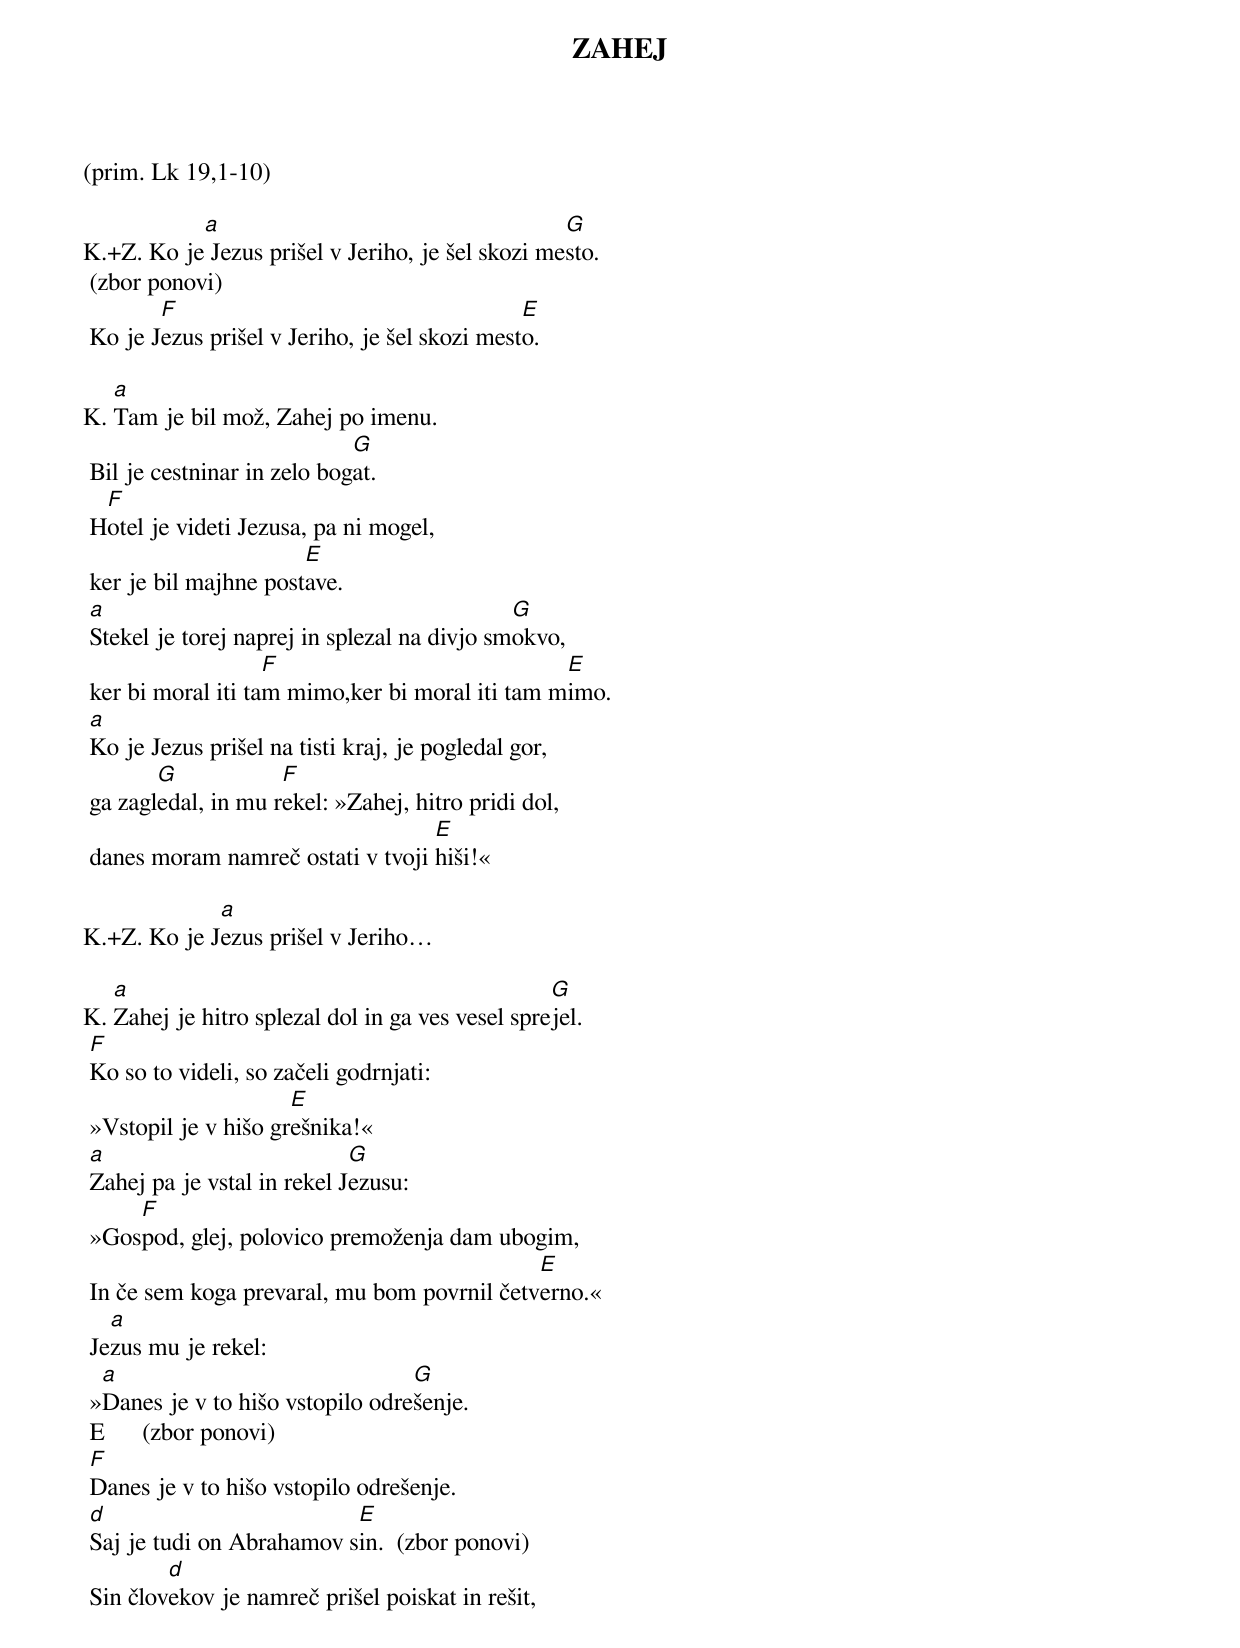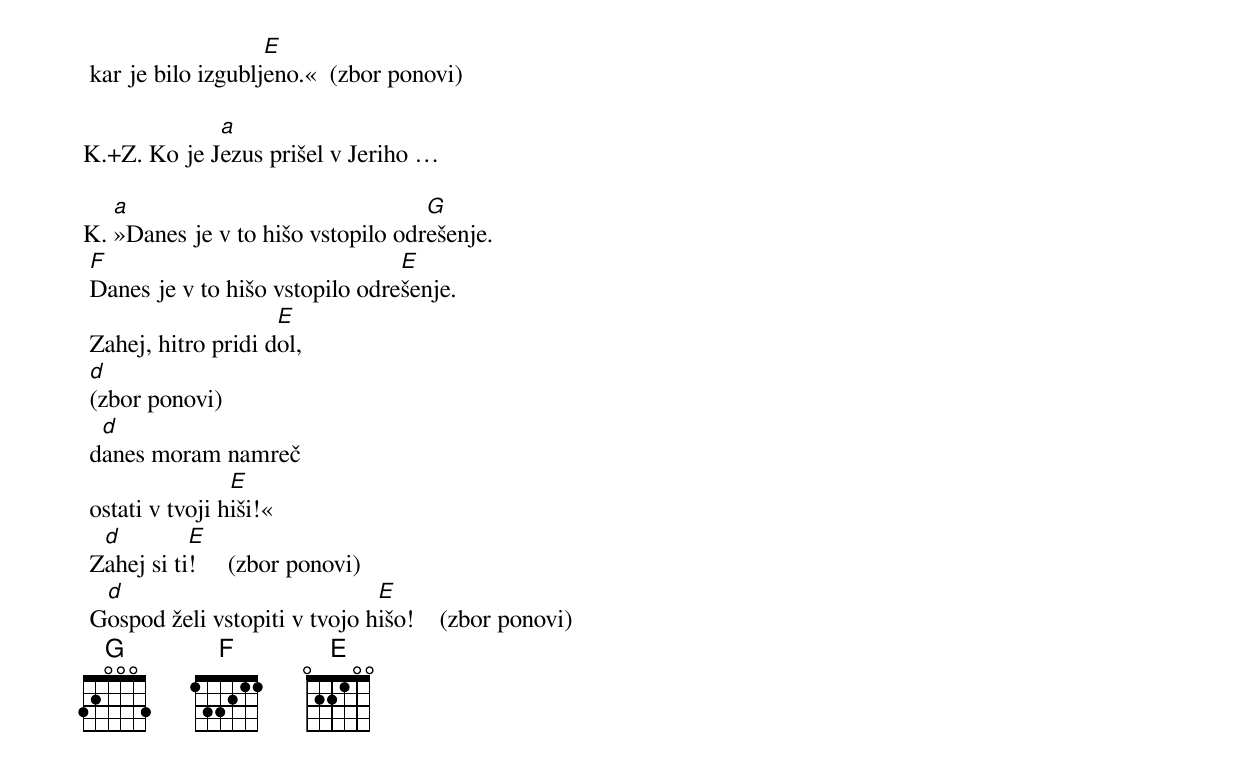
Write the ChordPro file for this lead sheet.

{title: ZAHEJ}

(prim. Lk 19,1-10)

K.+Z.	Ko je[a] Jezus prišel v Jeriho, je šel skozi me[G]sto.
	(zbor ponovi)
	Ko je J[F]ezus prišel v Jeriho, je šel skozi mest[E]o.

K.	[a]Tam je bil mož, Zahej po imenu.
	Bil je cestninar in zelo bog[G]at.
	H[F]otel je videti Jezusa, pa ni mogel,
	ker je bil majhne post[E]ave.
	[a]Stekel je torej naprej in splezal na divjo sm[G]okvo,
	ker bi moral iti ta[F]m mimo,ker bi moral iti tam m[E]imo.
	[a]Ko je Jezus prišel na tisti kraj, je pogledal gor,
	ga zagl[G]edal, in mu r[F]ekel: »Zahej, hitro pridi dol,
	danes moram namreč ostati v tvoji [E]hiši!«

K.+Z.	Ko je J[a]ezus prišel v Jeriho…

K.	[a]Zahej je hitro splezal dol in ga ves vesel spre[G]jel.
	[F]Ko so to videli, so začeli godrnjati:
	»Vstopil je v hišo gr[E]ešnika!«
	[a]Zahej pa je vstal in rekel J[G]ezusu:
	»Gos[F]pod, glej, polovico premoženja dam ubogim,
	In če sem koga prevaral, mu bom povrnil četv[E]erno.«
	Je[a]zus mu je rekel:
	»[a]Danes je v to hišo vstopilo odre[G]šenje.
	E      (zbor ponovi)
	[F]Danes je v to hišo vstopilo odrešenje.
	[d]Saj je tudi on Abrahamov s[E]in.  (zbor ponovi)
	Sin člov[d]ekov je namreč prišel poiskat in rešit,
	kar je bilo izgublj[E]eno.«  (zbor ponovi)

K.+Z.	Ko je J[a]ezus prišel v Jeriho …

K.	[a]»Danes je v to hišo vstopilo odr[G]ešenje.
	[F]Danes je v to hišo vstopilo odre[E]šenje.
	Zahej, hitro pridi d[E]ol,
	[d](zbor ponovi)
	d[d]anes moram namreč
	ostati v tvoji h[E]iši!«
	Z[d]ahej si ti[E]!     (zbor ponovi)
	G[d]ospod želi vstopiti v tvojo h[E]išo!    (zbor ponovi)
